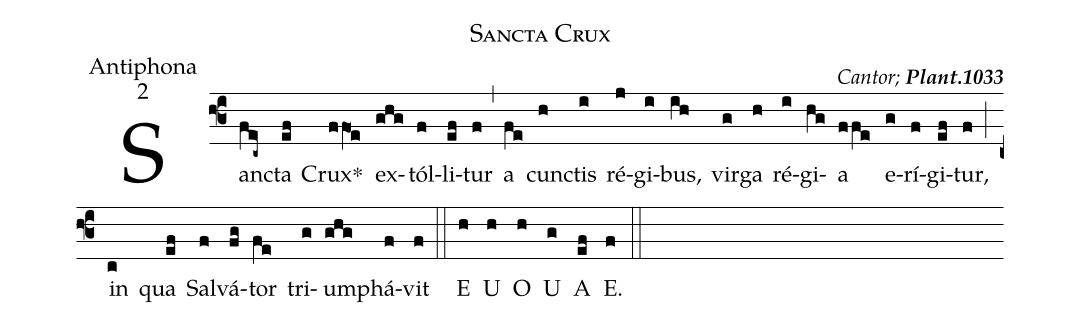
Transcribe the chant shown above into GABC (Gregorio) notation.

name:Sancta Crux;
office-part:Antiphona;
mode:2;
commentary:{\itshape\mdseries Cantor;\/} {\bfseries Plant.1033};
%%
(f3) San(fec~)cta(ef) Crux<sp>*</sp>(ffO1e) ex(ghg)tól(f)li(ef)tur(f) (,)
a(fe) cunc(h)tis(i) ré(j)gi(i)bus,(ih) vir(g)ga(h) ré(i)gi(hg)a(ffe) e(g)rí(f)gi(ef)tur,(f) (;)
in(c) qua(ef) Sal(f)vá(fg)tor(fe) tri(g)um(ghg)phá(f)vit(f) (::)
<eu>  E(h) U(h) O(h) U(g) A(ef) E.(f) </eu> (::)
